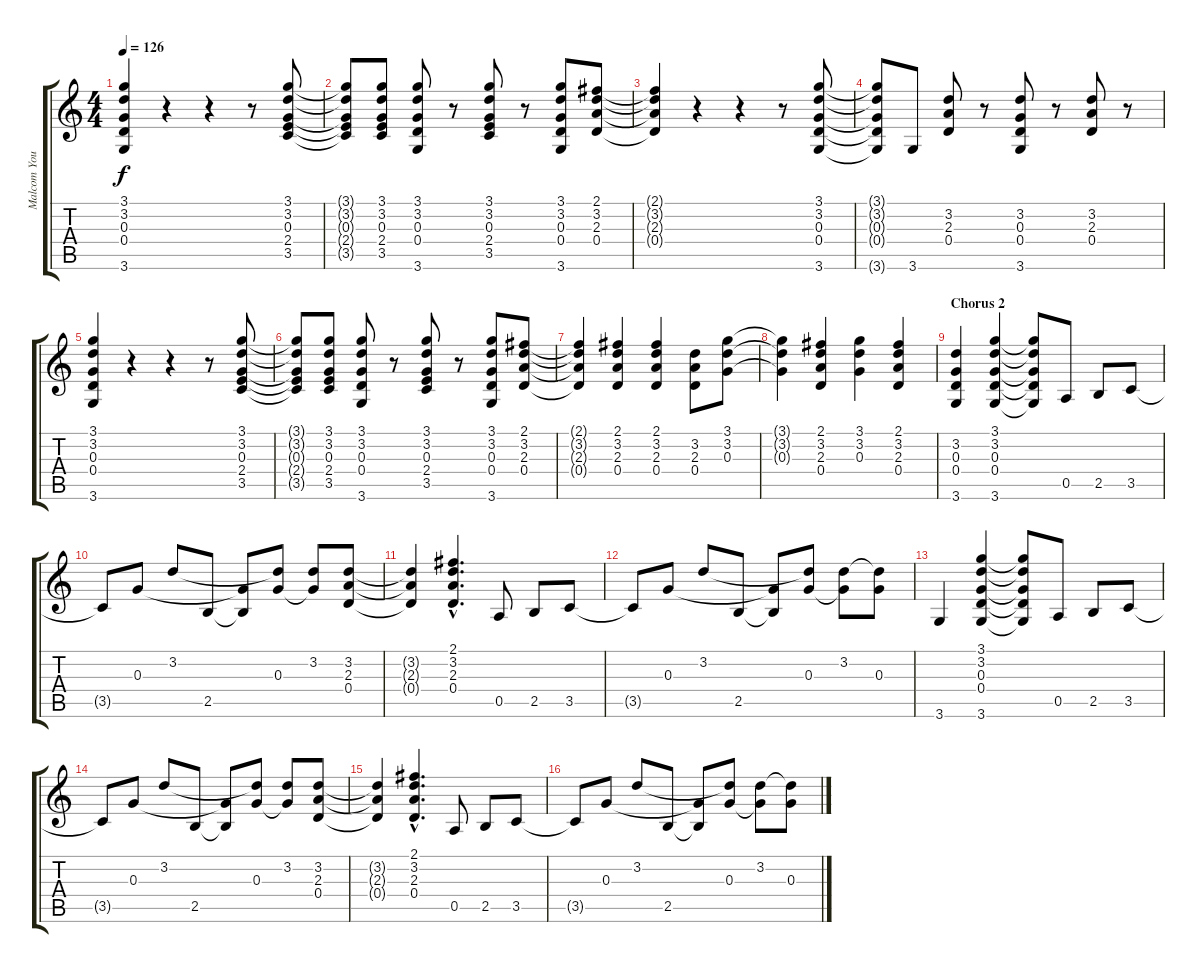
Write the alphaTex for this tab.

\track ("Malcom Young (Guitar)" "Malcom You") {instrument overdrivenguitar}
\staff {score tabs}
\tuning (E4 B3 G3 D3 A2 E2) {hide}
\ts (4 4)
\tempo 126
\clef g2
\ks c
(3.1 3.2 0.3 0.4 3.6).4{dy f} r.4 r.4 r.8 (3.1 3.2 0.3 2.4 3.5).8 |
(3.1{t} 3.2{t} 0.3{t} 2.4{t} 3.5{t}).8 (3.1 3.2 0.3 2.4 3.5).8 (3.1 3.2 0.3 0.4 3.6).8 r.8 (3.1 3.2 0.3 2.4 3.5).8 r.8 (3.1 3.2 0.3 0.4 3.6).8 (2.1 3.2 2.3 0.4).8 |
(2.1{t} 3.2{t} 2.3{t} 0.4{t}).4 r.4 r.4 r.8 (3.1 3.2 0.3 0.4 3.6).8 |
(3.1{t} 3.2{t} 0.3{t} 0.4{t} 3.6{t}).8 3.6.8 (3.2 2.3 0.4).8 r.8 (3.2 0.3 0.4 3.6).8 r.8 (3.2 2.3 0.4).8 r.8 |
(3.1 3.2 0.3 0.4 3.6).4 r.4 r.4 r.8 (3.1 3.2 0.3 2.4 3.5).8 |
(3.1{t} 3.2{t} 0.3{t} 2.4{t} 3.5{t}).8 (3.1 3.2 0.3 2.4 3.5).8 (3.1 3.2 0.3 0.4 3.6).8 r.8 (3.1 3.2 0.3 2.4 3.5).8 r.8 (3.1 3.2 0.3 0.4 3.6).8 (2.1 3.2 2.3 0.4).8 |
(2.1{t} 3.2{t} 2.3{t} 0.4{t}).4 (2.1 3.2 2.3 0.4).4 (2.1 3.2 2.3 0.4).4 (3.2 2.3 0.4).8 (3.1 3.2 0.3).8 |
(3.1{t} 3.2{t} 0.3{t}).4 (2.1 3.2 2.3 0.4).4 (3.1 3.2 0.3).4 (2.1 3.2 2.3 0.4).4 |
\section ("" "Chorus 2")
(3.2 0.3 0.4 3.6).4 (3.1 3.2 0.3 0.4 3.6).4 (3.1{t} 3.2{t} 0.3{t} 0.4{t} 3.6{t}).8 0.5.8 2.5.8 3.5.8 |
3.5{t}.8 0.3.8 3.2.8 2.5.8 (0.3{t} 2.5{t}).8 (3.2{t} 0.3).8 (3.2 0.3{t}).8 (3.2 2.3 0.4).8 |
(3.2{t} 2.3{t} 0.4{t}).4 (2.1{hac} 3.2{hac} 2.3{hac} 0.4{hac}).4{d} 0.5.8 2.5.8 3.5.8 |
3.5{t}.8 0.3.8 3.2.8 2.5.8 (0.3{t} 2.5{t}).8 (3.2{t} 0.3).8 (3.2 0.3{t}).8 (3.2{t} 0.3).8 |
3.6.4 (3.1 3.2 0.3 0.4 3.6).4 (3.1{t} 3.2{t} 0.3{t} 0.4{t} 3.6{t}).8 0.5.8 2.5.8 3.5.8 |
3.5{t}.8 0.3.8 3.2.8 2.5.8 (0.3{t} 2.5{t}).8 (3.2{t} 0.3).8 (3.2 0.3{t}).8 (3.2 2.3 0.4).8 |
(3.2{t} 2.3{t} 0.4{t}).4 (2.1{hac} 3.2{hac} 2.3{hac} 0.4{hac}).4{d} 0.5.8 2.5.8 3.5.8 |
3.5{t}.8 0.3.8 3.2.8 2.5.8 (0.3{t} 2.5{t}).8 (3.2{t} 0.3).8 (3.2 0.3{t}).8 (3.2{t} 0.3).8
